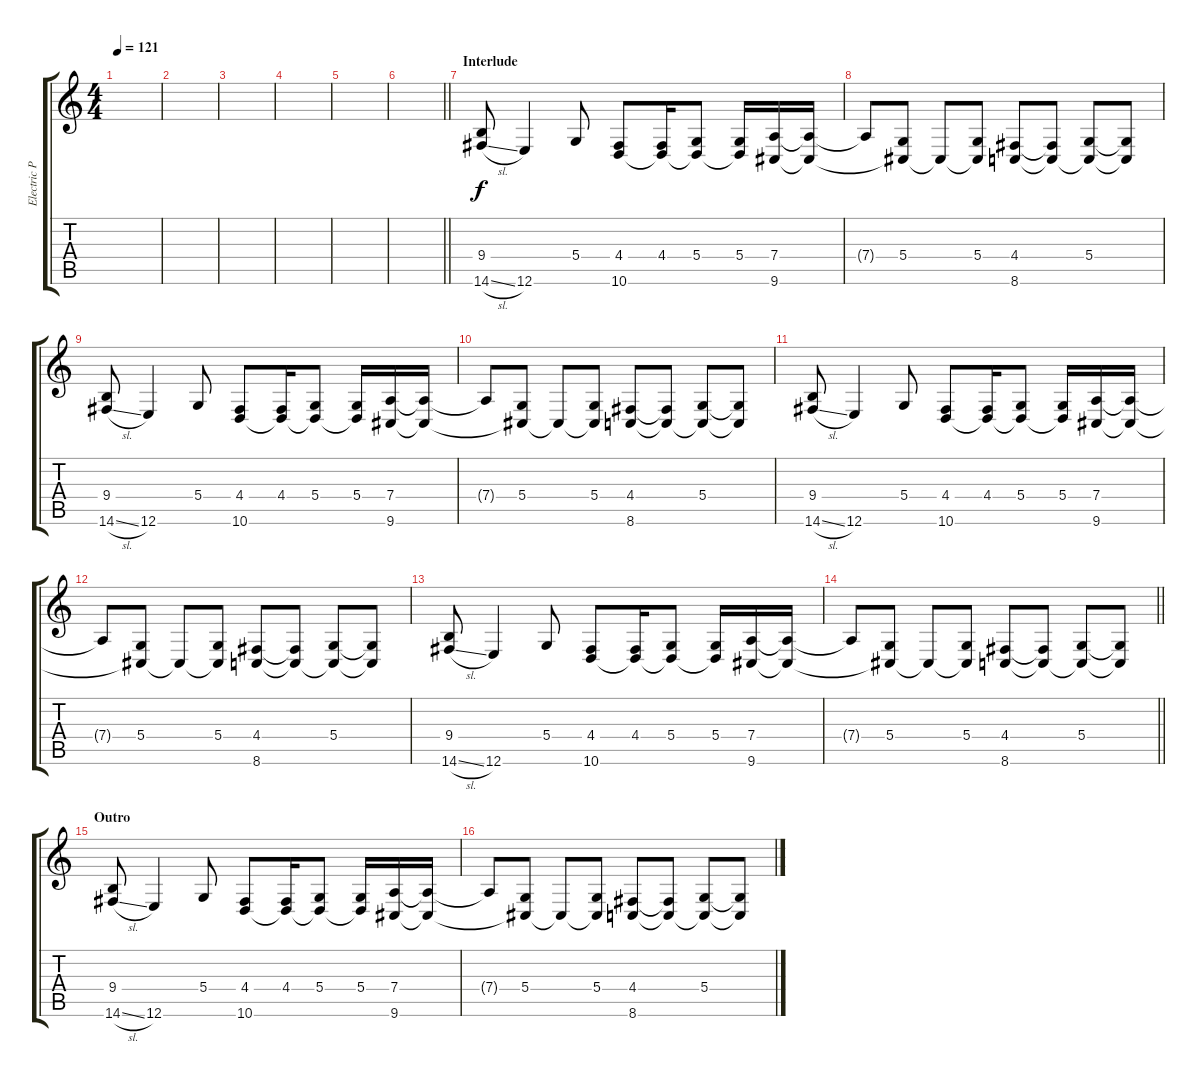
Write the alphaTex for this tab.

\track ("Electric Piano" "Electric P") {instrument electricpiano1}
\staff {score tabs}
\tuning (E4 B3 G3 D3 A2 E2) {hide}
\ts (4 4)
\tempo 121
\clef g2
\ks c
|
|
|
|
|
\barLineRight lightlight
|
\section ("" "Interlude")
(9.4 14.6{sl}).8{balance 2} 12.6.4 5.4.8 (4.4 10.6).8 (4.4 10.6{t}).16 (5.4 10.6{t}).8 (5.4 10.6{t}).16 (7.4 9.6).16 (7.4{t} 9.6{t}).16 |
7.4{t}.8 (5.4 9.6{t}).8 9.6{t}.8 (5.4 9.6{t}).8 (4.4 8.6).8 (4.4{t} 8.6{t}).8 (5.4 8.6{t}).8 (5.4{t} 8.6{t}).8 |
(9.4 14.6{sl}).8 12.6.4{balance 14} 5.4.8 (4.4 10.6).8 (4.4 10.6{t}).16 (5.4 10.6{t}).8 (5.4 10.6{t}).16 (7.4 9.6).16 (7.4{t} 9.6{t}).16 |
7.4{t}.8 (5.4 9.6{t}).8 9.6{t}.8 (5.4 9.6{t}).8 (4.4 8.6).8 (4.4{t} 8.6{t}).8 (5.4 8.6{t}).8 (5.4{t} 8.6{t}).8 |
(9.4 14.6{sl}).8 12.6.4 5.4.8{balance 2} (4.4 10.6).8 (4.4 10.6{t}).16 (5.4 10.6{t}).8 (5.4 10.6{t}).16 (7.4 9.6).16 (7.4{t} 9.6{t}).16 |
7.4{t}.8 (5.4 9.6{t}).8 9.6{t}.8 (5.4 9.6{t}).8 (4.4 8.6).8 (4.4{t} 8.6{t}).8 (5.4 8.6{t}).8 (5.4{t} 8.6{t}).8 |
(9.4 14.6{sl}).8 12.6.4 5.4.8 (4.4 10.6).8 (4.4 10.6{t}).16{balance 8} (5.4 10.6{t}).8 (5.4 10.6{t}).16 (7.4 9.6).16 (7.4{t} 9.6{t}).16 |
\barLineRight lightlight
7.4{t}.8 (5.4 9.6{t}).8 9.6{t}.8 (5.4 9.6{t}).8 (4.4 8.6).8 (4.4{t} 8.6{t}).8 (5.4 8.6{t}).8 (5.4{t} 8.6{t}).8 |
\section ("" "Outro")
(9.4 14.6{sl}).8 12.6.4 5.4.8 (4.4 10.6).8 (4.4 10.6{t}).16 (5.4 10.6{t}).8 (5.4 10.6{t}).16 (7.4 9.6).16 (7.4{t} 9.6{t}).16 |
7.4{t}.8 (5.4 9.6{t}).8 9.6{t}.8 (5.4 9.6{t}).8 (4.4 8.6).8 (4.4{t} 8.6{t}).8 (5.4 8.6{t}).8 (5.4{t} 8.6{t}).8
